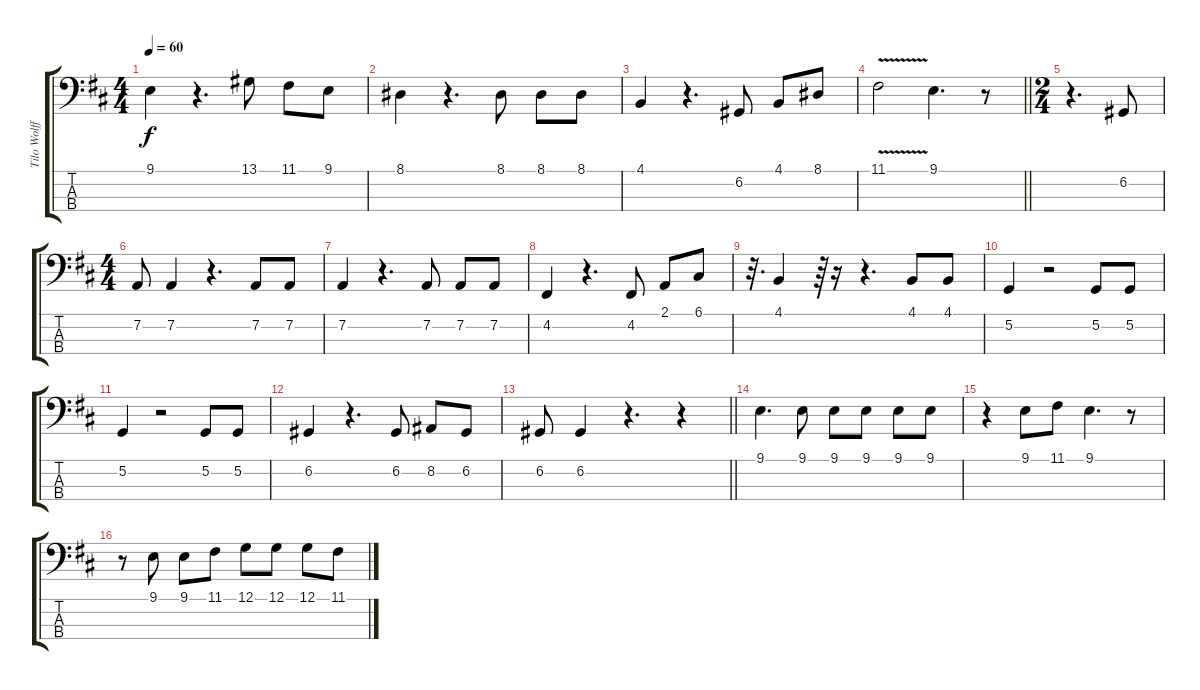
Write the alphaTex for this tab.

\track ("Tilo Wolff" "Tilo Wolff") {instrument baritonesax}
\staff {score tabs}
\tuning (G2 D2 A1 E1) {hide}
\ts (4 4)
\tempo 60
\clef f4
\ks d
9.1.4{dy f} r.4{d} 13.1.8 11.1.8 9.1.8 |
8.1.4 r.4{d} 8.1.8 8.1.8 8.1.8 |
4.1.4 r.4{d} 6.2.8 4.1.8 8.1.8 |
\barLineRight lightlight
11.1{v}.2 9.1.4{d} r.8 |
\ts (2 4)
r.4{d} 6.2.8 |
\ts (4 4)
7.2.8 7.2.4 r.4{d} 7.2.8 7.2.8 |
7.2.4 r.4{d} 7.2.8 7.2.8 7.2.8 |
4.2.4 r.4{d} 4.2.8 2.1.8 6.1.8 |
r.32{d} 4.1.4 r.64 r.16 r.4{d} 4.1.8 4.1.8 |
5.2.4 r.2 5.2.8 5.2.8 |
5.2.4 r.2 5.2.8 5.2.8 |
6.2.4 r.4{d} 6.2.8 8.2.8 6.2.8 |
\barLineRight lightlight
6.2.8 6.2.4 r.4{d} r.4 |
9.1.4{d} 9.1.8 9.1.8 9.1.8 9.1.8 9.1.8 |
r.4 9.1.8 11.1.8 9.1.4{d} r.8 |
r.8 9.1.8 9.1.8 11.1.8 12.1.8 12.1.8 12.1.8 11.1.8
